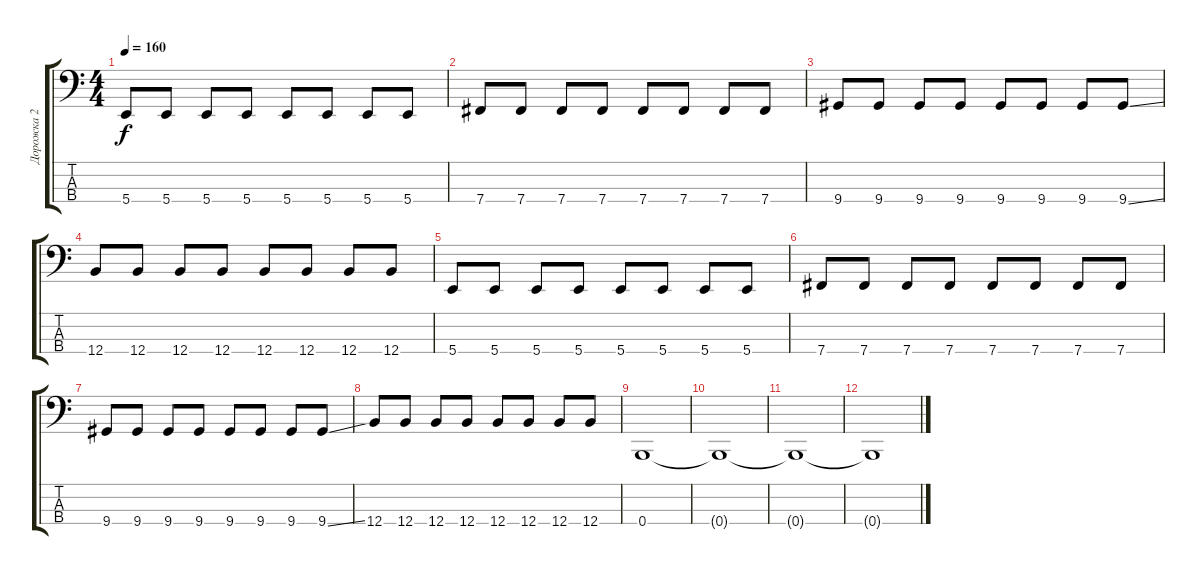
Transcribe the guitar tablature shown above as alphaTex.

\track ("Дорожка 2" "Дорожка 2") {instrument electricbassfinger}
\staff {score tabs}
\tuning (G2 D2 A1 B0) {hide}
\ts (4 4)
\tempo 160
\clef f4
\ks c
5.4.8{dy f} 5.4.8 5.4.8 5.4.8 5.4.8 5.4.8 5.4.8 5.4.8 |
7.4.8 7.4.8 7.4.8 7.4.8 7.4.8 7.4.8 7.4.8 7.4.8 |
9.4.8 9.4.8 9.4.8 9.4.8 9.4.8 9.4.8 9.4.8 9.4{ss}.8 |
12.4.8 12.4.8 12.4.8 12.4.8 12.4.8 12.4.8 12.4.8 12.4.8 |
5.4.8 5.4.8 5.4.8 5.4.8 5.4.8 5.4.8 5.4.8 5.4.8 |
7.4.8 7.4.8 7.4.8 7.4.8 7.4.8 7.4.8 7.4.8 7.4.8 |
9.4.8 9.4.8 9.4.8 9.4.8 9.4.8 9.4.8 9.4.8 9.4{ss}.8 |
12.4.8 12.4.8 12.4.8 12.4.8 12.4.8 12.4.8 12.4.8 12.4.8 |
0.4.1 |
0.4{t}.1 |
0.4{t}.1 |
0.4{t}.1
